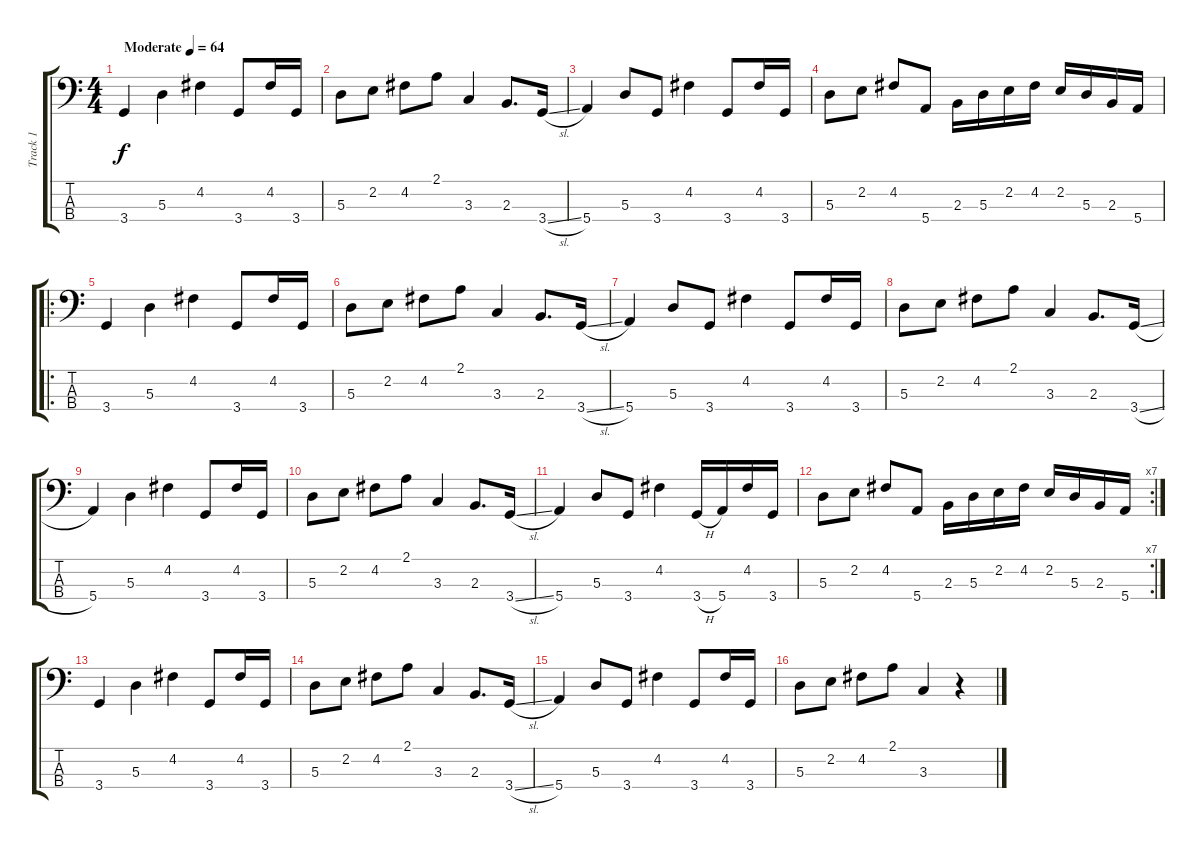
\track ("Track 1" "Track 1") {instrument electricbasspick}
\staff {score tabs}
\tuning (G2 D2 A1 E1) {hide}
\ts (4 4)
\tempo (64 "Moderate")
\clef f4
\ks c
3.4.4{dy f instrument electricbasspick} 5.3.4 4.2.4 3.4.8 4.2.16 3.4.16 |
5.3.8 2.2.8 4.2.8 2.1.8 3.3.4 2.3.8{d} 3.4{sl}.16 |
5.4.4 5.3.8 3.4.8 4.2.4 3.4.8 4.2.16 3.4.16 |
5.3.8 2.2.8 4.2.8 5.4.8 2.3.16 5.3.16 2.2.16 4.2.16 2.2.16 5.3.16 2.3.16 5.4.16 |
\ro
3.4.4 5.3.4 4.2.4 3.4.8 4.2.16 3.4.16 |
5.3.8 2.2.8 4.2.8 2.1.8 3.3.4 2.3.8{d} 3.4{sl}.16 |
5.4.4 5.3.8 3.4.8 4.2.4 3.4.8 4.2.16 3.4.16 |
5.3.8 2.2.8 4.2.8 2.1.8 3.3.4 2.3.8{d} 3.4{sl}.16 |
5.4.4 5.3.4 4.2.4 3.4.8 4.2.16 3.4.16 |
5.3.8 2.2.8 4.2.8 2.1.8 3.3.4 2.3.8{d} 3.4{sl}.16 |
5.4.4 5.3.8 3.4.8 4.2.4 3.4{h}.16 5.4.16 4.2.16 3.4.16 |
\rc 7
5.3.8 2.2.8 4.2.8 5.4.8 2.3.16 5.3.16 2.2.16 4.2.16 2.2.16 5.3.16 2.3.16 5.4.16 |
3.4.4 5.3.4 4.2.4 3.4.8 4.2.16 3.4.16 |
5.3.8 2.2.8 4.2.8 2.1.8 3.3.4 2.3.8{d} 3.4{sl}.16 |
5.4.4 5.3.8 3.4.8 4.2.4 3.4.8 4.2.16 3.4.16 |
5.3.8 2.2.8 4.2.8 2.1.8 3.3.4 r.4
